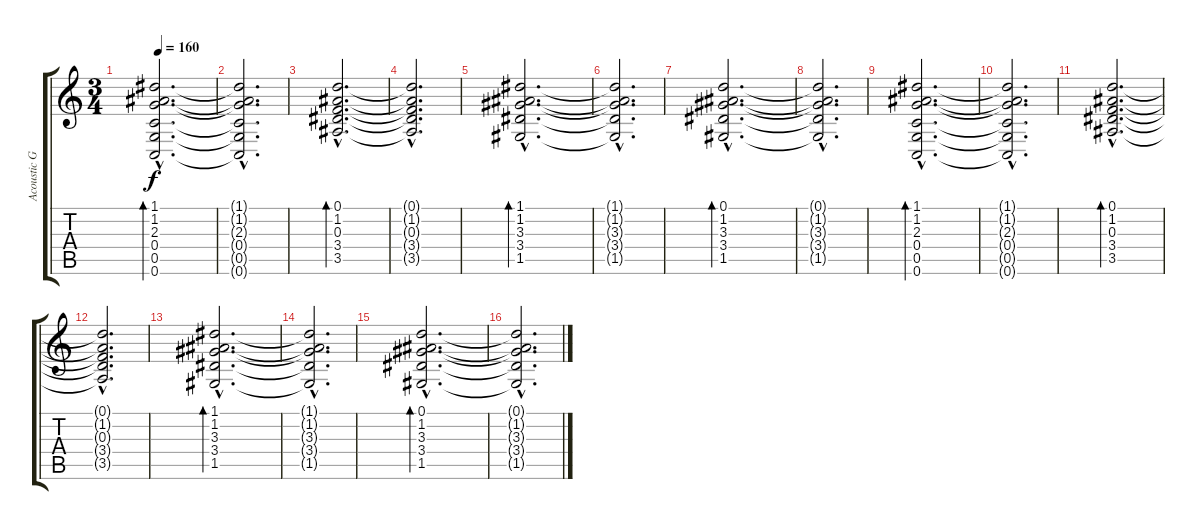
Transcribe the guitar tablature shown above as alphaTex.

\track ("Acoustic Guitar" "Acoustic G") {instrument acousticguitarsteel}
\staff {score tabs}
\tuning (D4 A3 F3 C3 G2 C2) {hide}
\ts (3 4)
\tempo 160
\clef g2
\ks c
(1.1{hac} 1.2{hac} 2.3{hac} 0.4{hac} 0.5{hac} 0.6{hac}).2{d bd 480 dy f volume 16 instrument acousticguitarsteel} |
(1.1{hac t} 1.2{hac t} 2.3{hac t} 0.4{hac t} 0.5{hac t} 0.6{hac t}).2{d} |
(0.1{hac} 1.2{hac} 0.3{hac} 3.4{hac} 3.5{hac}).2{d bd 480} |
(0.1{hac t} 1.2{hac t} 0.3{hac t} 3.4{hac t} 3.5{hac t}).2{d} |
(1.1{hac} 1.2{hac} 3.3{hac} 3.4{hac} 1.5{hac}).2{d bd 480} |
(1.1{hac t} 1.2{hac t} 3.3{hac t} 3.4{hac t} 1.5{hac t}).2{d} |
(0.1{hac} 1.2{hac} 3.3{hac} 3.4{hac} 1.5{hac}).2{d bd 480} |
(0.1{hac t} 1.2{hac t} 3.3{hac t} 3.4{hac t} 1.5{hac t}).2{d} |
(1.1{hac} 1.2{hac} 2.3{hac} 0.4{hac} 0.5{hac} 0.6{hac}).2{d bd 480} |
(1.1{hac t} 1.2{hac t} 2.3{hac t} 0.4{hac t} 0.5{hac t} 0.6{hac t}).2{d} |
(0.1{hac} 1.2{hac} 0.3{hac} 3.4{hac} 3.5{hac}).2{d bd 480} |
(0.1{hac t} 1.2{hac t} 0.3{hac t} 3.4{hac t} 3.5{hac t}).2{d} |
(1.1{hac} 1.2{hac} 3.3{hac} 3.4{hac} 1.5{hac}).2{d bd 480} |
(1.1{hac t} 1.2{hac t} 3.3{hac t} 3.4{hac t} 1.5{hac t}).2{d} |
(0.1{hac} 1.2{hac} 3.3{hac} 3.4{hac} 1.5{hac}).2{d bd 480} |
(0.1{hac t} 1.2{hac t} 3.3{hac t} 3.4{hac t} 1.5{hac t}).2{d}
